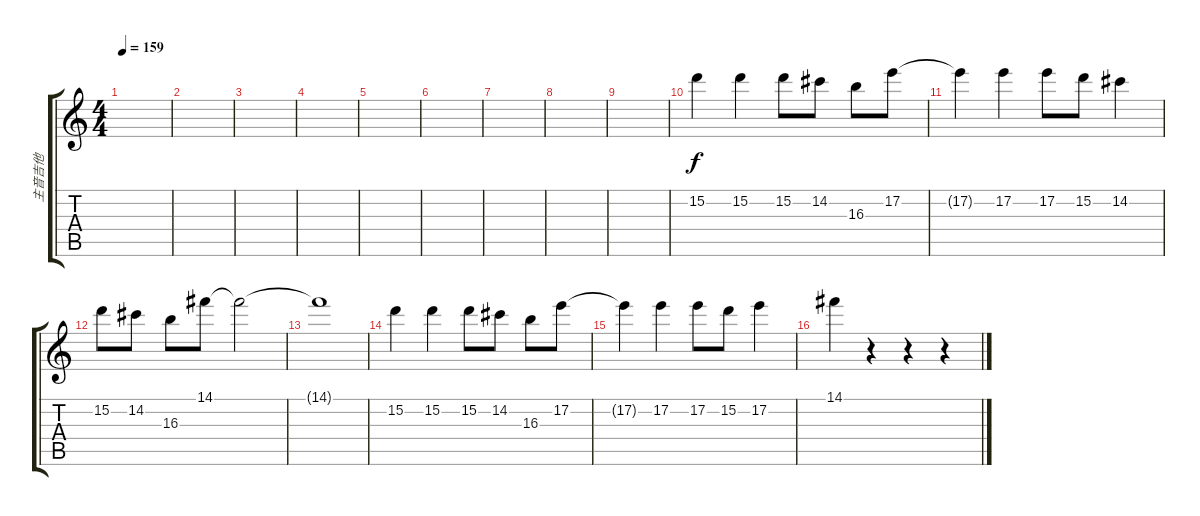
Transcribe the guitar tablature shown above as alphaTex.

\track ("主音吉他" "主音吉他") {instrument distortionguitar}
\staff {score tabs}
\tuning (E4 B3 G3 D3 A2 E2) {hide}
\ts (4 4)
\tempo 159
\clef g2
\ks c
|
|
|
|
|
|
|
|
|
15.2.4 15.2.4 15.2.8 14.2.8 16.3.8 17.2.8 |
17.2{t}.4 17.2.4 17.2.8 15.2.8 14.2.4 |
15.2.8 14.2.8 16.3.8 14.1.8 14.1{t}.2 |
14.1{t}.1 |
15.2.4 15.2.4 15.2.8 14.2.8 16.3.8 17.2.8 |
17.2{t}.4 17.2.4 17.2.8 15.2.8 17.2.4 |
14.1.4 r.4 r.4 r.4
